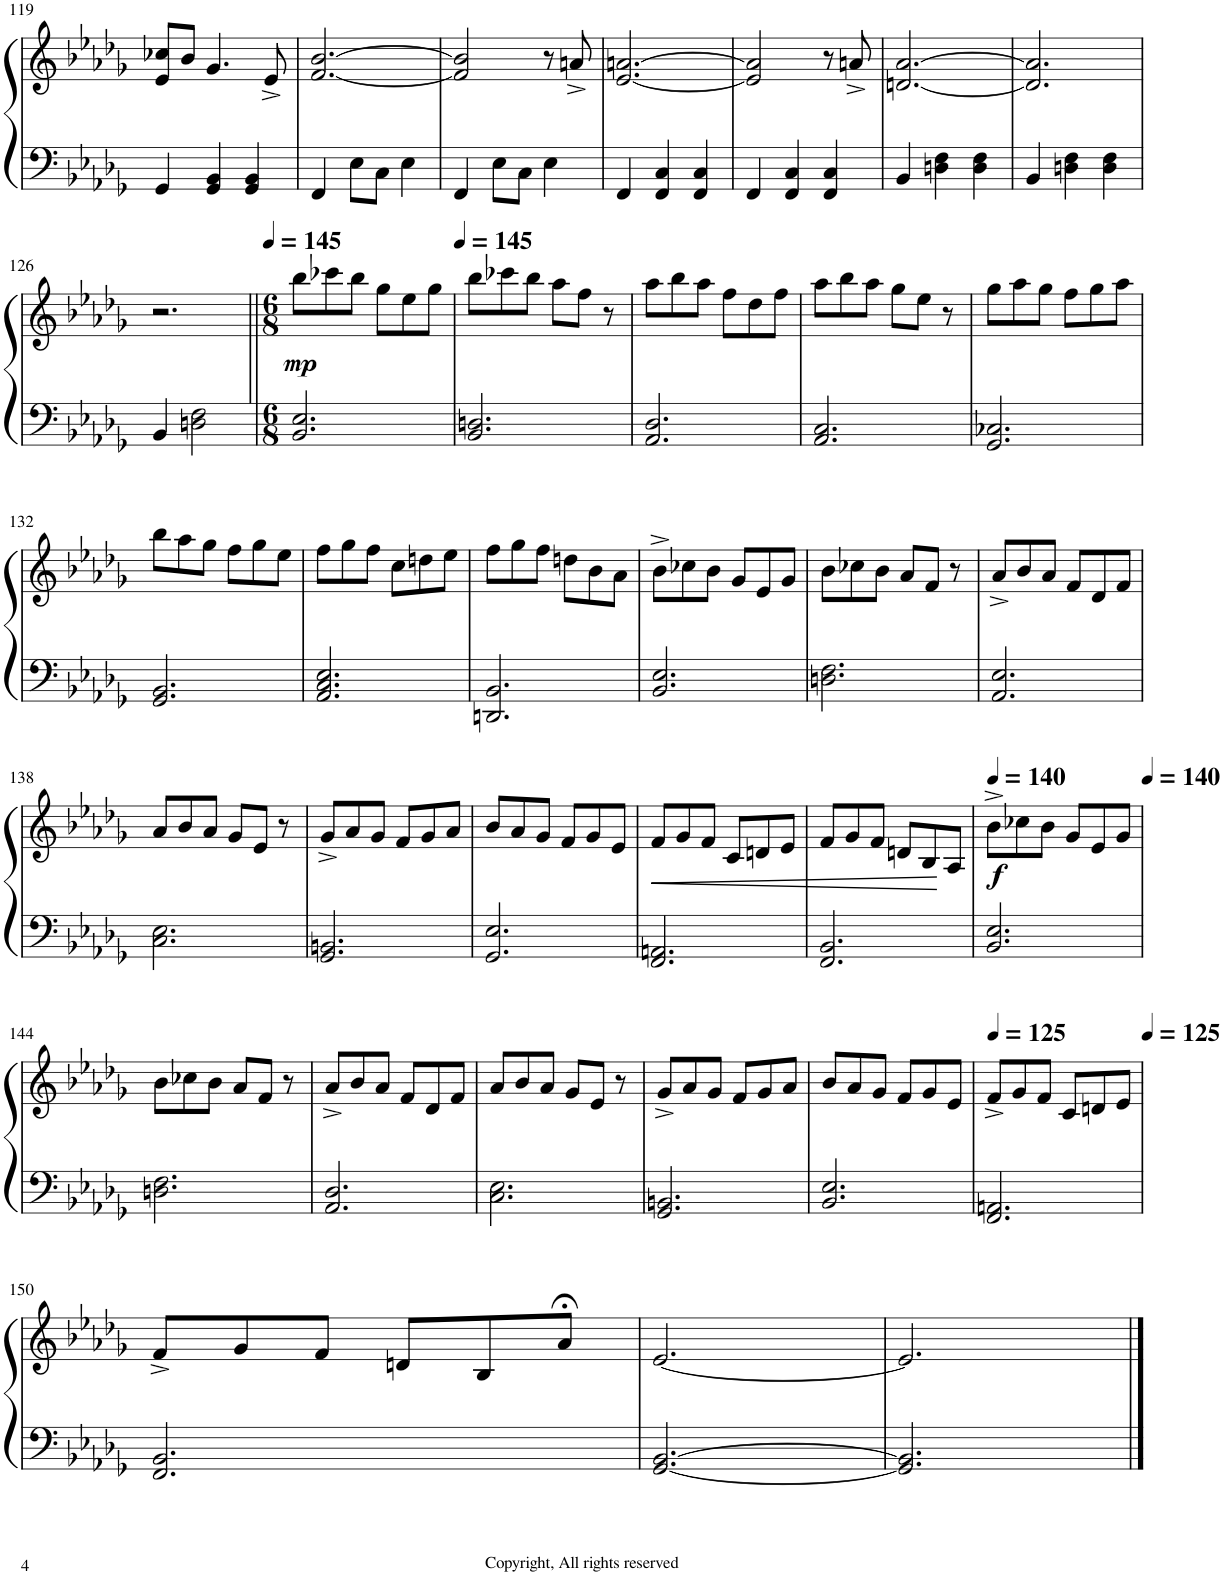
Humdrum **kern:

**kern	**kern	**dynam
*part1	*part1	*part1
*staff2	*staff1	*staff1/2
*I"Piano	*	*
*I'Pno.	*	*
!!LO:PB:g=z
*clefF4	*clefG2	*
*k[b-e-a-d-g-]	*k[b-e-a-d-g-]	*
*M3/4	*M3/4	*
=119	=119	=119
4GG-/	8e-/ 8cc-X/L	.
.	8b-/J	.
4GG-/ 4BB-/	4.g-/	.
4GG-/ 4BB-/	.	.
.	8e-^/	.
=120	=120	=120
4FF/	[2.f/ [2.b-/	.
8E-\L	.	.
8C\J	.	.
4E-\	.	.
=121	=121	=121
4FF/	2f/] 2b-/]	.
8E-\L	.	.
8C\J	.	.
4E-\	8r	.
.	8an^/	.
=122	=122	=122
4FF/	[2.e-/ [2.an/	.
4FF/ 4C/	.	.
4FF/ 4C/	.	.
=123	=123	=123
4FF/	2e-/] 2a/]	.
4FF/ 4C/	.	.
4FF/ 4C/	8r	.
.	8an^/	.
=124	=124	=124
4BB-/	[2.dn/ [2.a-/	.
4Dn\ 4F\	.	.
4D\ 4F\	.	.
=125	=125	=125
4BB-/	2.d/] 2.a-/]	.
4Dn\ 4F\	.	.
4D\ 4F\	.	.
!!LO:LB:g=z
=126	=126	=126
4BB-/	2.r	.
2Dn\ 2F\	.	.
=127||	=127||	=127||
*M6/8	*M6/8	*
*	*MM145	*
!	!	!LO:DY:b
2.BB-/ 2.E-/	8bb-\L	mp
.	8ccc-X\	.
.	8bb-\J	.
.	8gg-\L	.
.	8ee-\	.
.	8gg-\J	.
*	*MM145	*
=128	=128	=128
2.BB-/ 2.Dn/	8bb-\L	.
.	8ccc-X\	.
.	8bb-\J	.
.	8aa-\L	.
.	8ff\J	.
.	8r	.
=129	=129	=129
2.AA-/ 2.D-/	8aa-\L	.
.	8bb-\	.
.	8aa-\J	.
.	8ff\L	.
.	8dd-\	.
.	8ff\J	.
=130	=130	=130
2.AA-/ 2.C/	8aa-\L	.
.	8bb-\	.
.	8aa-\J	.
.	8gg-\L	.
.	8ee-\J	.
.	8r	.
=131	=131	=131
2.GG-/ 2.C-X/	8gg-\L	.
.	8aa-\	.
.	8gg-\J	.
.	8ff\L	.
.	8gg-\	.
.	8aa-\J	.
!!LO:LB:g=z
=132	=132	=132
2.GG-/ 2.BB-/	8bb-\L	.
.	8aa-\	.
.	8gg-\J	.
.	8ff\L	.
.	8gg-\	.
.	8ee-\J	.
=133	=133	=133
2.AA-/ 2.C/ 2.E-/	8ff\L	.
.	8gg-\	.
.	8ff\J	.
.	8cc\L	.
.	8ddn\	.
.	8ee-\J	.
=134	=134	=134
2.DDn/ 2.BB-/	8ff\L	.
.	8gg-\	.
.	8ff\J	.
.	8ddn\L	.
.	8b-\	.
.	8a-\J	.
=135	=135	=135
2.BB-/ 2.E-/	8b-^\L	.
.	8cc-X\	.
.	8b-\J	.
.	8g-/L	.
.	8e-/	.
.	8g-/J	.
=136	=136	=136
2.Dn\ 2.F\	8b-\L	.
.	8cc-X\	.
.	8b-\J	.
.	8a-/L	.
.	8f/J	.
.	8r	.
=137	=137	=137
2.AA-/ 2.E-/	8a-^/L	.
.	8b-/	.
.	8a-/J	.
.	8f/L	.
.	8d-/	.
.	8f/J	.
!!LO:LB:g=z
=138	=138	=138
2.C\ 2.E-\	8a-/L	.
.	8b-/	.
.	8a-/J	.
.	8g-/L	.
.	8e-/J	.
.	8r	.
=139	=139	=139
2.GG-/ 2.BBn/	8g-^/L	.
.	8a-/	.
.	8g-/J	.
.	8f/L	.
.	8g-/	.
.	8a-/J	.
=140	=140	=140
2.GG-/ 2.E-/	8b-/L	.
.	8a-/	.
.	8g-/J	.
.	8f/L	.
.	8g-/	.
.	8e-/J	.
=141	=141	=141
!	!	!LO:HP:b
2.FF/ 2.AAn/	8f/L	<
.	8g-/	.
.	8f/J	.
.	8c/L	.
.	8dn/	.
.	8e-/J	.
=142	=142	=142
2.FF/ 2.BB-/	8f/L	.
.	8g-/	.
.	8f/J	.
.	8dn/L	.
.	8B-/	.
.	8A-/J	[
=143	=143	=143
*	*MM140	*
!	!	!LO:DY:b
2.BB-/ 2.E-/	8b-^\L	f
.	8cc-X\	.
.	8b-\J	.
.	8g-/L	.
.	8e-/	.
.	8g-/J	.
*	*MM140	*
!!LO:LB:g=z
=144	=144	=144
2.Dn\ 2.F\	8b-\L	.
.	8cc-X\	.
.	8b-\J	.
.	8a-/L	.
.	8f/J	.
.	8r	.
=145	=145	=145
2.AA-/ 2.D-/	8a-^/L	.
.	8b-/	.
.	8a-/J	.
.	8f/L	.
.	8d-/	.
.	8f/J	.
=146	=146	=146
2.C\ 2.E-\	8a-/L	.
.	8b-/	.
.	8a-/J	.
.	8g-/L	.
.	8e-/J	.
.	8r	.
=147	=147	=147
2.GG-/ 2.BBn/	8g-^/L	.
.	8a-/	.
.	8g-/J	.
.	8f/L	.
.	8g-/	.
.	8a-/J	.
=148	=148	=148
2.BB-/ 2.E-/	8b-/L	.
.	8a-/	.
.	8g-/J	.
.	8f/L	.
.	8g-/	.
.	8e-/J	.
=149	=149	=149
*	*MM125	*
2.FF/ 2.AAn/	8f^/L	.
.	8g-/	.
.	8f/J	.
.	8c/L	.
.	8dn/	.
.	8e-/J	.
*	*MM125	*
!!LO:LB:g=z
=150	=150	=150
2.FF/ 2.BB-/	8f^/L	.
.	8g-/	.
.	8f/J	.
.	8dn/L	.
.	8B-/	.
.	8a-;</J	.
=151	=151	=151
[2.GG-/ [2.BB-/	[2.e-/	.
=152	=152	=152
2.GG-/] 2.BB-/]	2.e-/]	.
==	==	==
*-	*-	*-
